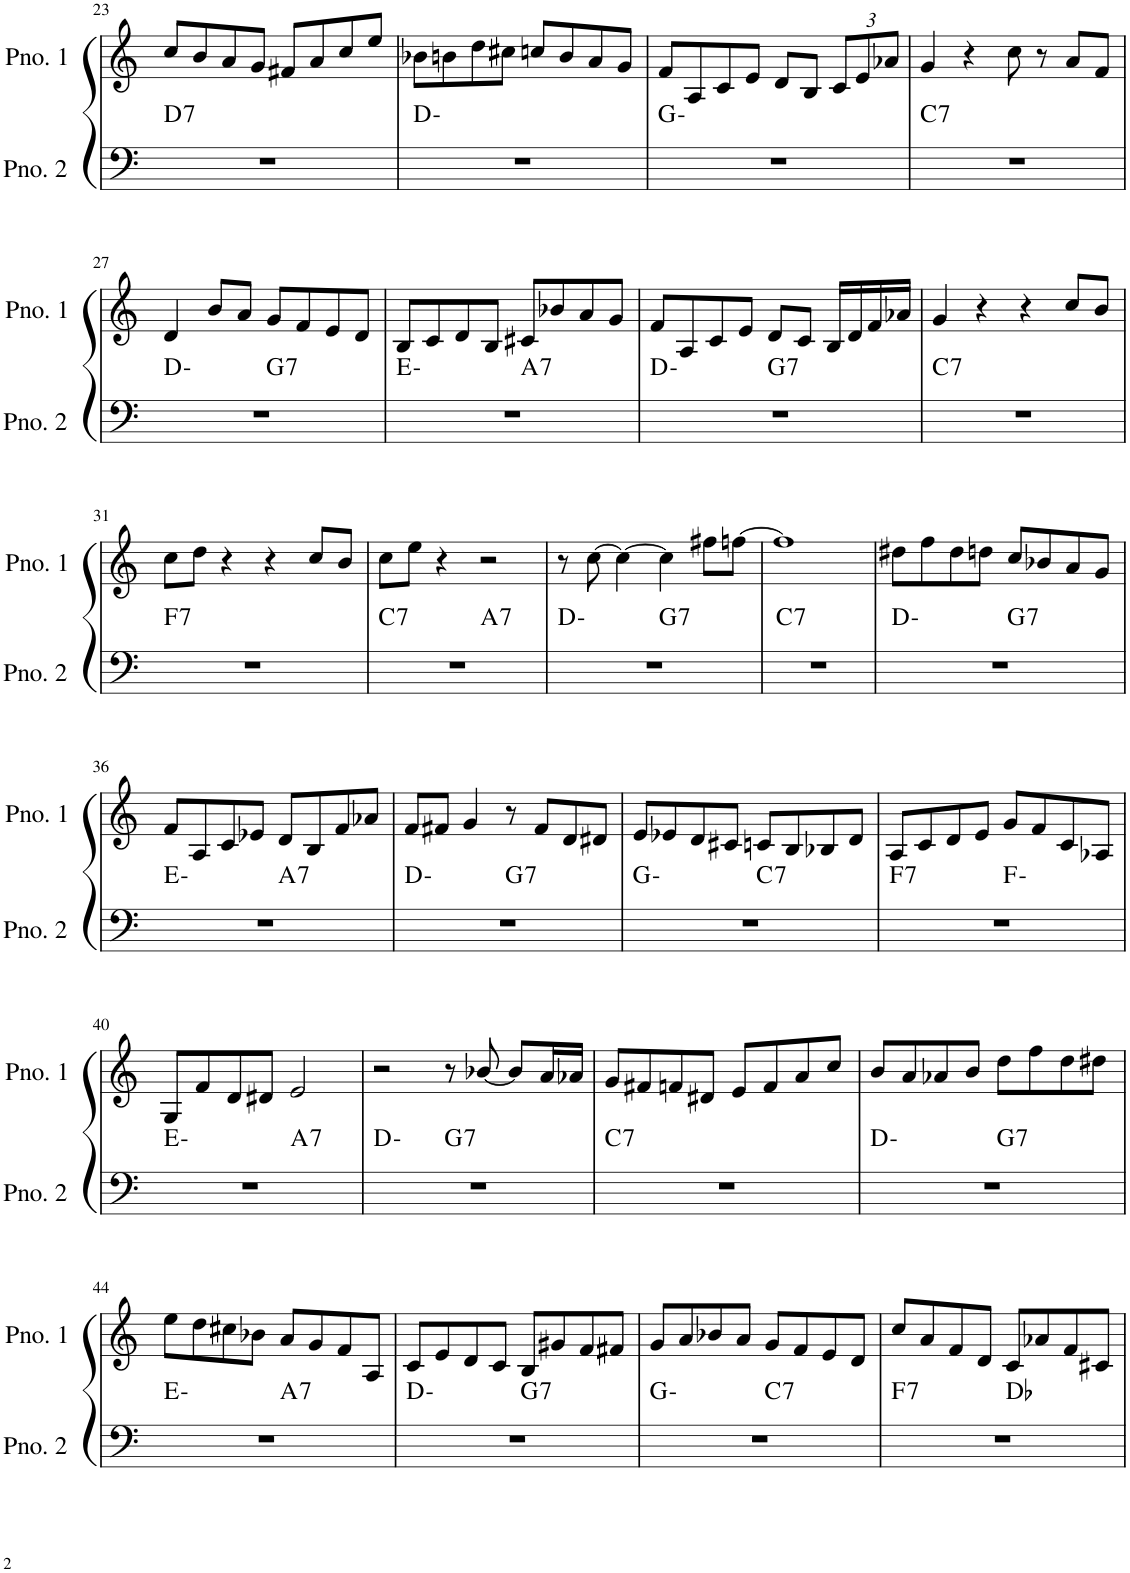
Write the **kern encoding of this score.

**kern	**harte	**kern
*part2	*part2	*part1
*staff2	*	*staff1
*I"ピアノ 2	*	*I"ピアノ 1
!!LO:PB:g=z
*clefF4	*	*clefG2
*k[]	*	*k[]
*M4/4	*	*M4/4
=23	=23	=23
!	!LO:H:kt=7	!
1r	D:7	8cc/L
.	.	8b/
.	.	8a/
.	.	8g/J
.	.	8f#X/L
.	.	8a/
.	.	8cc/
.	.	8ee/J
=24	=24	=24
1r	D:min	8b-X\L
.	.	8bn\
.	.	8dd\
.	.	8cc#X\J
.	.	8ccn/L
.	.	8b/
.	.	8a/
.	.	8g/J
=25	=25	=25
1r	G:min	8f/L
.	.	8A/
.	.	8c/
.	.	8e/J
.	.	8d/L
.	.	8B/J
*	*	*Xbrackettup
.	.	12c/L
.	.	12e/
.	.	12a-X/J
=26	=26	=26
!	!LO:H:kt=7	!
1r	C:7	4g/
.	.	4r
.	.	8cc\
.	.	8r
.	.	8a/L
.	.	8f/J
!!LO:LB:g=z
=27	=27	=27
*^	*	*
1r	2ryy	D:min	4d/
.	.	.	8b/L
.	.	.	8a/J
!	!	!LO:H:kt=7	!
.	2ryy	G:7	8g/L
.	.	.	8f/
.	.	.	8e/
.	.	.	8d/J
=28	=28	=28	=28
1r	2ryy	E:min	8B/L
.	.	.	8c/
.	.	.	8d/
.	.	.	8B/J
!	!	!LO:H:kt=7	!
.	2ryy	A:7	8c#X/L
.	.	.	8b-X/
.	.	.	8a/
.	.	.	8g/J
=29	=29	=29	=29
1r	2ryy	D:min	8f/L
.	.	.	8A/
.	.	.	8c/
.	.	.	8e/J
!	!	!LO:H:kt=7	!
.	2ryy	G:7	8d/L
.	.	.	8c/J
.	.	.	16B/LL
.	.	.	16d/
.	.	.	16f/
.	.	.	16a-X/JJ
=30	=30	=30	=30
!	!	!LO:H:kt=7	!
*v	*v	*	*
1r	C:7	4g/
.	.	4r
.	.	4r
.	.	8cc/L
.	.	8b/J
!!LO:LB:g=z
=31	=31	=31
!	!LO:H:kt=7	!
1r	F:7	8cc\L
.	.	8dd\J
.	.	4r
.	.	4r
.	.	8cc/L
.	.	8b/J
=32	=32	=32
!	!LO:H:kt=7	!
*^	*	*
1r	2ryy	C:7	8cc\L
.	.	.	8ee\J
.	.	.	4r
!	!	!LO:H:kt=7	!
.	2ryy	A:7	2r
=33	=33	=33	=33
1r	2ryy	D:min	8r
.	.	.	[8cc\
.	.	.	4cc\_
!	!	!LO:H:kt=7	!
.	2ryy	G:7	4cc\]
.	.	.	8ff#X\L
.	.	.	[8ffn\J
=34	=34	=34	=34
!	!	!LO:H:kt=7	!
*v	*v	*	*
1r	C:7	1ff]
=35	=35	=35
*^	*	*
1r	2ryy	D:min	8dd#X\L
.	.	.	8ff\
.	.	.	8dd#\
.	.	.	8ddn\J
!	!	!LO:H:kt=7	!
.	2ryy	G:7	8cc/L
.	.	.	8b-X/
.	.	.	8a/
.	.	.	8g/J
!!LO:LB:g=z
=36	=36	=36	=36
1r	2ryy	E:min	8f/L
.	.	.	8A/
.	.	.	8c/
.	.	.	8e-X/J
!	!	!LO:H:kt=7	!
.	2ryy	A:7	8d/L
.	.	.	8B/
.	.	.	8f/
.	.	.	8a-X/J
=37	=37	=37	=37
1r	2ryy	D:min	8f/L
.	.	.	8f#X/J
.	.	.	4g/
!	!	!LO:H:kt=7	!
.	2ryy	G:7	8r
.	.	.	8f#/L
.	.	.	8d/
.	.	.	8d#X/J
=38	=38	=38	=38
1r	2ryy	G:min	8e/L
.	.	.	8e-X/
.	.	.	8d/
.	.	.	8c#X/J
!	!	!LO:H:kt=7	!
.	2ryy	C:7	8cn/L
.	.	.	8B/
.	.	.	8B-X/
.	.	.	8d/J
=39	=39	=39	=39
!	!	!LO:H:kt=7	!
1r	2ryy	F:7	8A/L
.	.	.	8c/
.	.	.	8d/
.	.	.	8e/J
.	2ryy	F:min	8g/L
.	.	.	8f/
.	.	.	8c/
.	.	.	8A-X/J
!!LO:LB:g=z
=40	=40	=40	=40
1r	2ryy	E:min	8G/L
.	.	.	8f/
.	.	.	8d/
.	.	.	8d#X/J
!	!	!LO:H:kt=7	!
.	2ryy	A:7	2e/
=41	=41	=41	=41
1r	2ryy	D:min	2r
!	!	!LO:H:kt=7	!
.	2ryy	G:7	8r
.	.	.	[8b-X/
.	.	.	8b-/L]
.	.	.	16a/L
.	.	.	16a-X/JJ
=42	=42	=42	=42
!	!	!LO:H:kt=7	!
*v	*v	*	*
1r	C:7	8g/L
.	.	8f#X/
.	.	8fn/
.	.	8d#X/J
.	.	8e/L
.	.	8f/
.	.	8a/
.	.	8cc/J
=43	=43	=43
*^	*	*
1r	2ryy	D:min	8b/L
.	.	.	8a/
.	.	.	8a-X/
.	.	.	8b/J
!	!	!LO:H:kt=7	!
.	2ryy	G:7	8dd\L
.	.	.	8ff\
.	.	.	8dd\
.	.	.	8dd#X\J
!!LO:LB:g=z
=44	=44	=44	=44
1r	2ryy	E:min	8ee\L
.	.	.	8dd\
.	.	.	8cc#X\
.	.	.	8b-X\J
!	!	!LO:H:kt=7	!
.	2ryy	A:7	8a/L
.	.	.	8g/
.	.	.	8f/
.	.	.	8A/J
=45	=45	=45	=45
1r	2ryy	D:min	8c/L
.	.	.	8e/
.	.	.	8d/
.	.	.	8c/J
!	!	!LO:H:kt=7	!
.	2ryy	G:7	8B/L
.	.	.	8g#X/
.	.	.	8f/
.	.	.	8f#X/J
=46	=46	=46	=46
1r	2ryy	G:min	8g/L
.	.	.	8a/
.	.	.	8b-X/
.	.	.	8a/J
!	!	!LO:H:kt=7	!
.	2ryy	C:7	8g/L
.	.	.	8f/
.	.	.	8e/
.	.	.	8d/J
=47	=47	=47	=47
!	!	!LO:H:kt=7	!
1r	2ryy	F:7	8cc/L
.	.	.	8a/
.	.	.	8f/
.	.	.	8d/J
.	2ryy	Db:maj	8c/L
.	.	.	8a-X/
.	.	.	8f/
.	.	.	8c#X/J
*v	*v	*	*
=	=	=
*-	*-	*-
